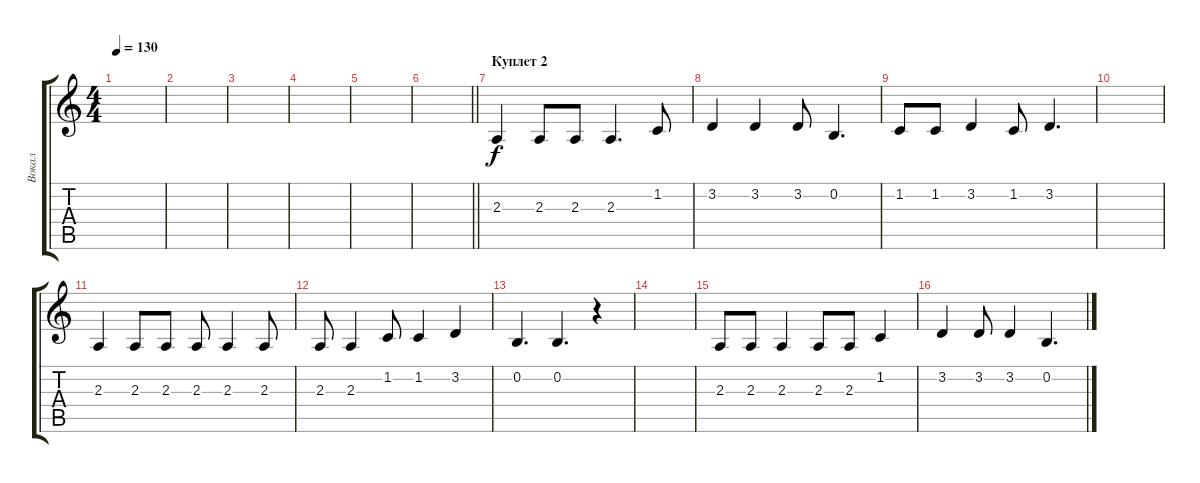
\track ("Вокал" "Вокал") {instrument lead6voice}
\staff {score tabs}
\tuning (E4 B3 G3 D3 A2 E2) {hide}
\ts (4 4)
\tempo 130
\clef g2
\ks aminor
|
|
|
|
|
\barLineRight lightlight
|
\section ("" "Куплет 2")
\ks c
2.3.4 2.3.8 2.3.8 2.3.4{d} 1.2.8 |
3.2.4 3.2.4 3.2.8 0.2.4{d} |
1.2.8 1.2.8 3.2.4 1.2.8 3.2.4{d} |
|
2.3.4 2.3.8 2.3.8 2.3.8 2.3.4 2.3.8 |
2.3.8 2.3.4 1.2.8 1.2.4 3.2.4 |
0.2.4{d} 0.2.4{d} r.4 |
|
2.3.8 2.3.8 2.3.4 2.3.8 2.3.8 1.2.4 |
3.2.4 3.2.8 3.2.4 0.2.4{d}
